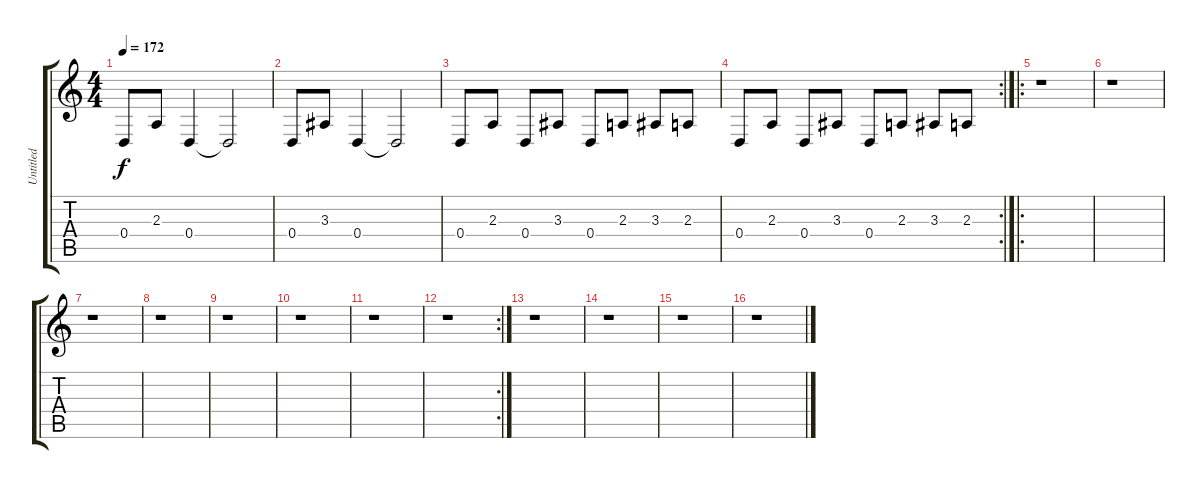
\track ("Untitled" "Untitled") {instrument brightacousticpiano}
\staff {score tabs}
\tuning (E4 B3 G3 D3 A2 E2) {hide}
\ts (4 4)
\tempo 172
\clef g2
\ks c
0.4.8{dy f} 2.3.8 0.4.4 0.4{t}.2 |
0.4.8 3.3.8 0.4.4 0.4{t}.2 |
0.4.8 2.3.8 0.4.8 3.3.8 0.4.8 2.3.8 3.3.8 2.3.8 |
\rc 2
0.4.8 2.3.8 0.4.8 3.3.8 0.4.8 2.3.8 3.3.8 2.3.8 |
\ro
r.1 |
r.1 |
r.1 |
r.1 |
r.1 |
r.1 |
r.1 |
\rc 2
r.1 |
r.1 |
r.1 |
r.1 |
r.1
